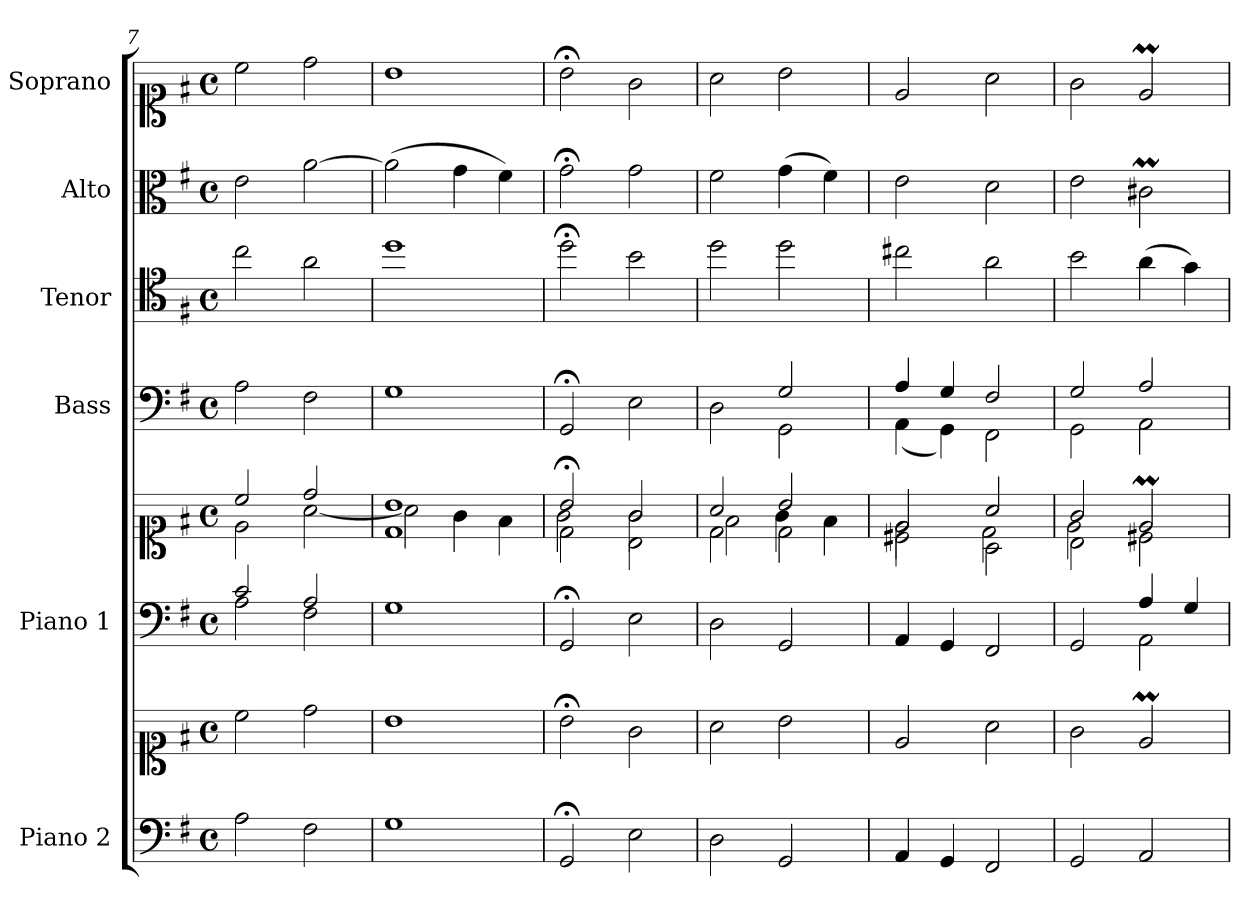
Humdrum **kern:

**kern	**kern	**kern	**kern	**kern	**kern	**kern	**kern
*part6	*part6	*part5	*part5	*part4	*part3	*part2	*part1
*staff8	*staff7	*staff6	*staff5	*staff4	*staff3	*staff2	*staff1
*I"Piano 2	*	*I"Piano 1	*	*I"Bass	*I"Tenor	*I"Alto	*I"Soprano
*I'Pno 2	*	*I'Pno 1	*	*I'B.	*I'T.	*I'A.	*I'S.
*clefF4	*clefC1	*clefF4	*clefC1	*clefF4	*clefC4	*clefC3	*clefC1
*	*	*	*	*	*ITrd7c12	*	*
*k[f#]	*k[f#]	*k[f#]	*k[f#]	*k[f#]	*k[f#]	*k[f#]	*k[f#]
*G:	*G:	*G:	*G:	*G:	*G:	*G:	*G:
*M4/4	*M4/4	*M4/4	*M4/4	*M4/4	*M4/4	*M4/4	*M4/4
*met(c)	*met(c)	*met(c)	*met(c)	*met(c)	*met(c)	*met(c)	*met(c)
=7	=7	=7	=7	=7	=7	=7	=7
*	*	*^	*^	*	*	*	*
2A\	2cc\	2c/	2A\	2cc/	2e\	2A\	2c\	2e\	2cc\
2F#\	2dd\	2A/	2F#\	2dd/	[<2a\	2F#\	2A\	[>2a\	2dd\
*	*	*v	*v	*	*	*	*	*	*
=8	=8	=8	=8	=8	=8	=8	=8	=8
*	*	*	*	*^	*	*	*	*
1G\	1b\	1G\	1b/	1d\	2a\]	1G\	1d\	(2a\]	1b\
.	.	.	.	.	4g\	.	.	4g\	.
.	.	.	.	.	4f#\	.	.	4f#\)	.
=9	=9	=9	=9	=9	=9	=9	=9	=9	=9
2GG;/	2b;<\	2GG;/	2b;</	2d\	2g\	2GG;</	2d;<\	2g;<\	2b;<\
2E\	2g\	2E\	2g/	2B\	2g\	2E\	2B\	2g\	2g\
=10	=10	=10	=10	=10	=10	=10	=10	=10	=10
*	*	*	*	*	*	*^	*	*	*
2D\	2a\	2D\	2a/	2d\	2f#\	2D\	2ryy	2d\	2f#\	2a\
2GG/	2b\	2GG/	2b/	2d\	4g\	2G/	2GG\	2d\	(4g\	2b\
.	.	.	.	.	4f#\	.	.	.	4f#\)	.
=11	=11	=11	=11	=11	=11	=11	=11	=11	=11	=11
4AAi/	2e/	4AA/	2e/	2c#X\	2e\	4A/	(4AA\	2c#X\	2e\	2e/
4GGi/	.	4GG/	.	.	.	4G/	4GG\)	.	.	.
2FF#/	2a\	2FF#/	2a/	2A\	2d\	2F#/	2FF#\	2A\	2d\	2a\
=12	=12	=12	=12	=12	=12	=12	=12	=12	=12	=12
*	*	*^	*	*	*	*	*	*	*	*
2GG/	2g\	2ryy	2GG/	2g/	2B\	2e\	2G/	2GG\	2B\	2e\	2g\
2AA/	2eM/	4A/	2AA\	2eM/	2ryy	2c#X\	2A/	2AA\	(4A\	2c#Xm\	2eM/
.	.	4G/	.	.	.	.	.	.	4G\)	.	.
*	*	*v	*v	*	*	*	*v	*v	*	*	*
*	*	*	*v	*v	*v	*	*	*	*
=	=	=	=	=	=	=	=
*-	*-	*-	*-	*-	*-	*-	*-
